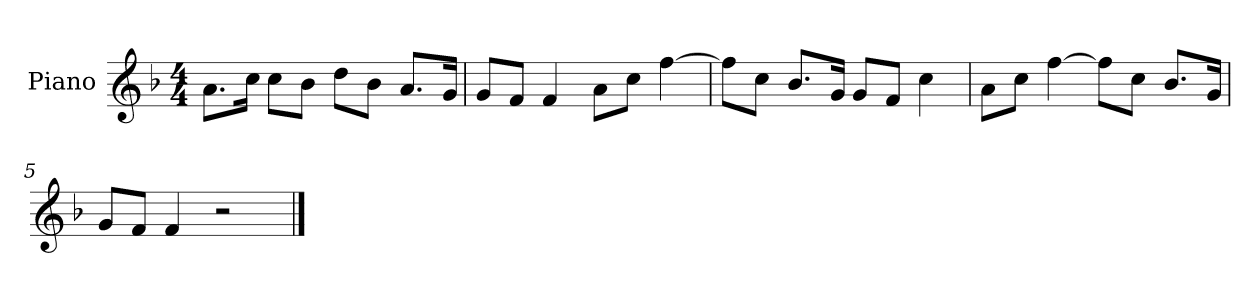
**kern
*part1
*staff1
*I"Piano
*I'P-no
*clefG2
*k[b-]
*M4/4
*MM90
=1
8.a\L
16cc\Jk
8cc\L
8b-\J
8dd\L
8b-\J
8.a/L
16g/Jk
=2
8g/L
8f/J
4f/
8a\L
8cc\J
[4ff\
=3
8ff\L]
8cc\J
8.b-/L
16g/Jk
8g/L
8f/J
4cc\
=4
8a\L
8cc\J
[4ff\
8ff\L]
8cc\J
8.b-/L
16g/Jk
=5
8g/L
8f/J
4f/
2r
==
*-
